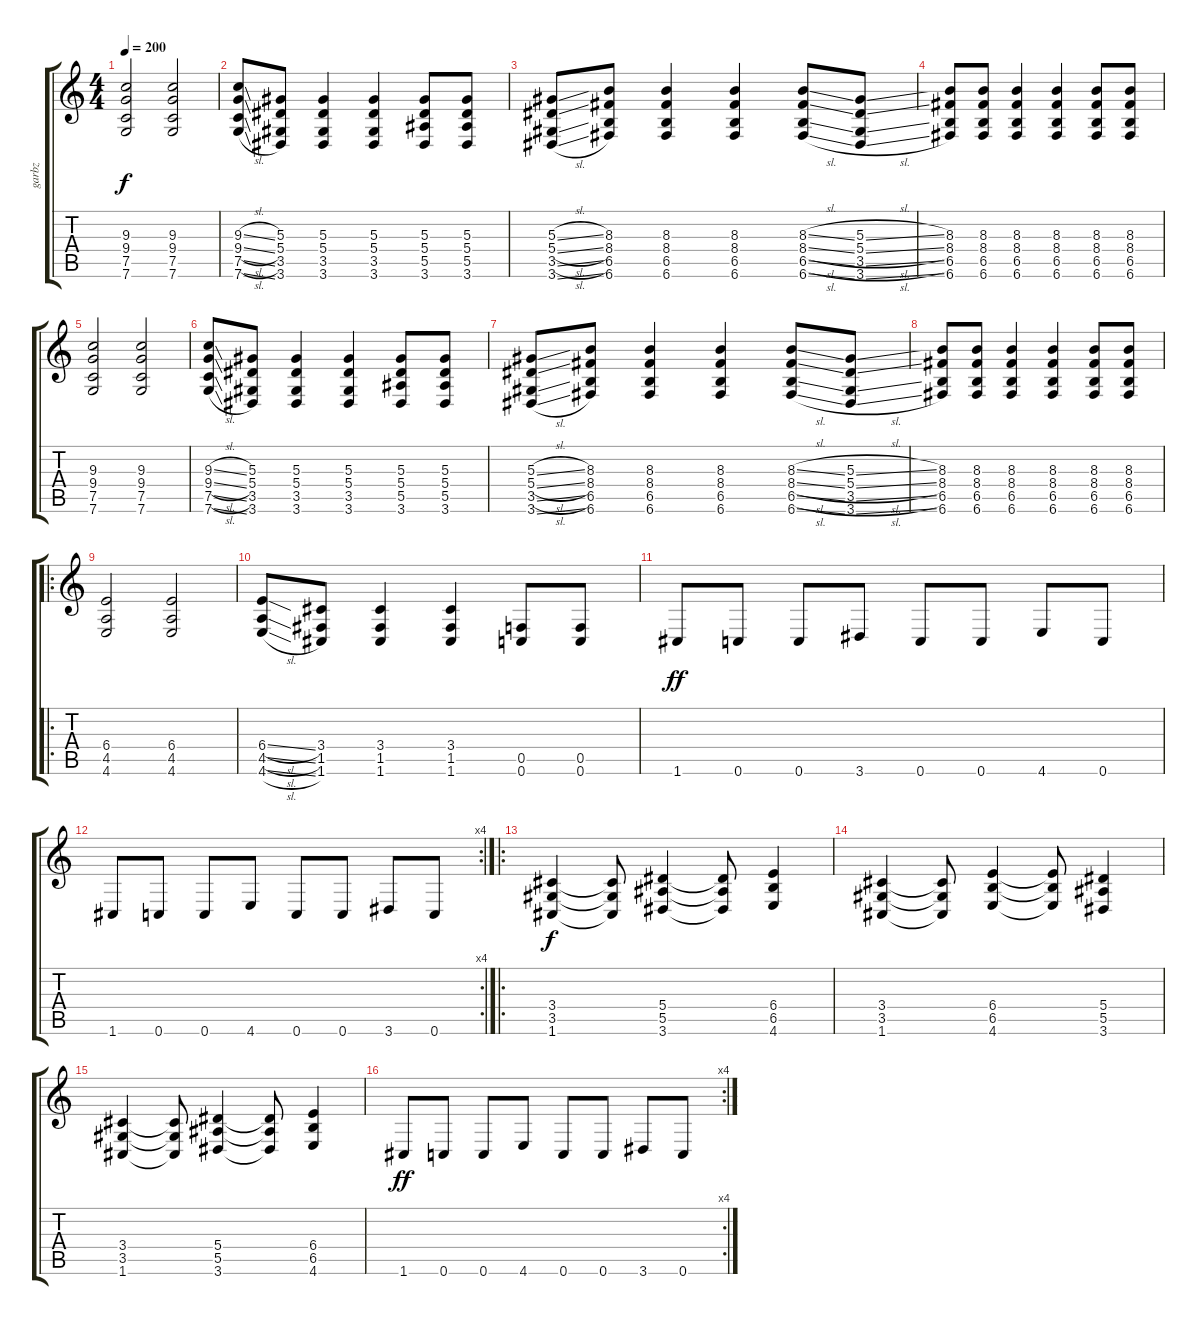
\track ("garbz" "garbz") {instrument distortionguitar}
\staff {score tabs}
\tuning (C4 G3 Eb3 Bb2 F2 C2) {hide}
\ts (4 4)
\tempo 200
\clef g2
\ks c
(9.3 9.4 7.5 7.6).2{dy f} (9.3 9.4 7.5 7.6).2 |
(9.3{sl} 9.4{sl} 7.5{sl} 7.6{sl}).8 (5.3 5.4 3.5 3.6).8 (5.3 5.4 3.5 3.6).4 (5.3 5.4 3.5 3.6).4 (5.3 5.4 5.5 3.6).8 (5.3 5.4 5.5 3.6).8 |
(5.3{sl} 5.4{sl} 3.5{sl} 3.6{sl}).8 (8.3 8.4 6.5 6.6).8 (8.3 8.4 6.5 6.6).4 (8.3 8.4 6.5 6.6).4 (8.3{sl} 8.4{sl} 6.5{sl} 6.6{sl}).8 (5.3{sl} 5.4{sl} 3.5{sl} 3.6{sl}).8 |
(8.3 8.4 6.5 6.6).8 (8.3 8.4 6.5 6.6).8 (8.3 8.4 6.5 6.6).4 (8.3 8.4 6.5 6.6).4 (8.3 8.4 6.5 6.6).8 (8.3 8.4 6.5 6.6).8 |
(9.3 9.4 7.5 7.6).2 (9.3 9.4 7.5 7.6).2 |
(9.3{sl} 9.4{sl} 7.5{sl} 7.6{sl}).8 (5.3 5.4 3.5 3.6).8 (5.3 5.4 3.5 3.6).4 (5.3 5.4 3.5 3.6).4 (5.3 5.4 5.5 3.6).8 (5.3 5.4 5.5 3.6).8 |
(5.3{sl} 5.4{sl} 3.5{sl} 3.6{sl}).8 (8.3 8.4 6.5 6.6).8 (8.3 8.4 6.5 6.6).4 (8.3 8.4 6.5 6.6).4 (8.3{sl} 8.4{sl} 6.5{sl} 6.6{sl}).8 (5.3{sl} 5.4{sl} 3.5{sl} 3.6{sl}).8 |
(8.3 8.4 6.5 6.6).8 (8.3 8.4 6.5 6.6).8 (8.3 8.4 6.5 6.6).4 (8.3 8.4 6.5 6.6).4 (8.3 8.4 6.5 6.6).8 (8.3 8.4 6.5 6.6).8 |
\ro
(6.4 4.5 4.6).2 (6.4 4.5 4.6).2 |
(6.4{sl} 4.5{sl} 4.6{sl}).8 (3.4 1.5 1.6).8 (3.4 1.5 1.6).4 (3.4 1.5 1.6).4 (0.5 0.6).8 (0.5 0.6).8 |
1.6.8{dy ff} 0.6.8 0.6.8 3.6.8 0.6.8 0.6.8 4.6.8 0.6.8 |
\rc 4
1.6.8 0.6.8 0.6.8 4.6.8 0.6.8 0.6.8 3.6.8 0.6.8 |
\ro
(3.4 3.5 1.6).4{dy f} (3.4{t} 3.5{t} 1.6{t}).8 (5.4 5.5 3.6).4 (5.4{t} 5.5{t} 3.6{t}).8 (6.4 6.5 4.6).4 |
(3.4 3.5 1.6).4 (3.4{t} 3.5{t} 1.6{t}).8 (6.4 6.5 4.6).4 (6.4{t} 6.5{t} 4.6{t}).8 (5.4 5.5 3.6).4 |
(3.4 3.5 1.6).4 (3.4{t} 3.5{t} 1.6{t}).8 (5.4 5.5 3.6).4 (5.4{t} 5.5{t} 3.6{t}).8 (6.4 6.5 4.6).4 |
\rc 4
1.6.8{dy ff} 0.6.8 0.6.8 4.6.8 0.6.8 0.6.8 3.6.8 0.6.8
